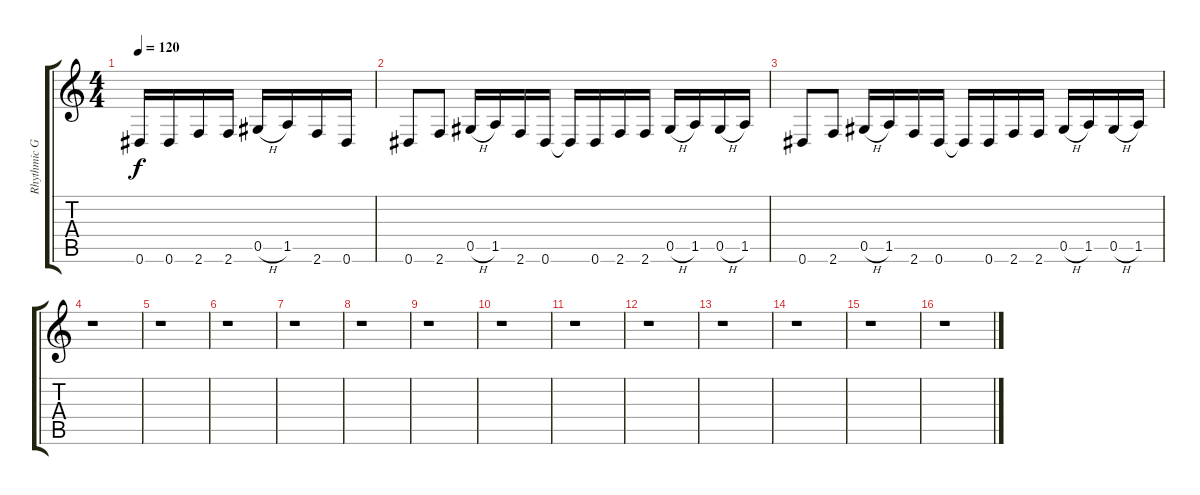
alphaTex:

\track ("Rhythmic Guitar" "Rhythmic G") {instrument distortionguitar}
\staff {score tabs}
\tuning (Eb4 Bb3 Gb3 Db3 Ab2 Eb2) {hide}
\ts (4 4)
\tempo 120
\clef g2
\ks c
0.6.16{dy f} 0.6.16 2.6.16 2.6.16 0.5{h}.16 1.5.16 2.6.16 0.6.16 |
0.6.8 2.6.8 0.5{h}.16 1.5.16 2.6.16 0.6.16 0.6{t}.16 0.6.16 2.6.16 2.6.16 0.5{h}.16 1.5.16 0.5{h}.16 1.5.16 |
0.6.8 2.6.8 0.5{h}.16 1.5.16 2.6.16 0.6.16 0.6{t}.16 0.6.16 2.6.16 2.6.16 0.5{h}.16 1.5.16 0.5{h}.16 1.5.16 |
r.1 |
r.1 |
r.1 |
r.1 |
r.1 |
r.1 |
r.1 |
r.1 |
r.1 |
r.1 |
r.1 |
r.1 |
r.1
